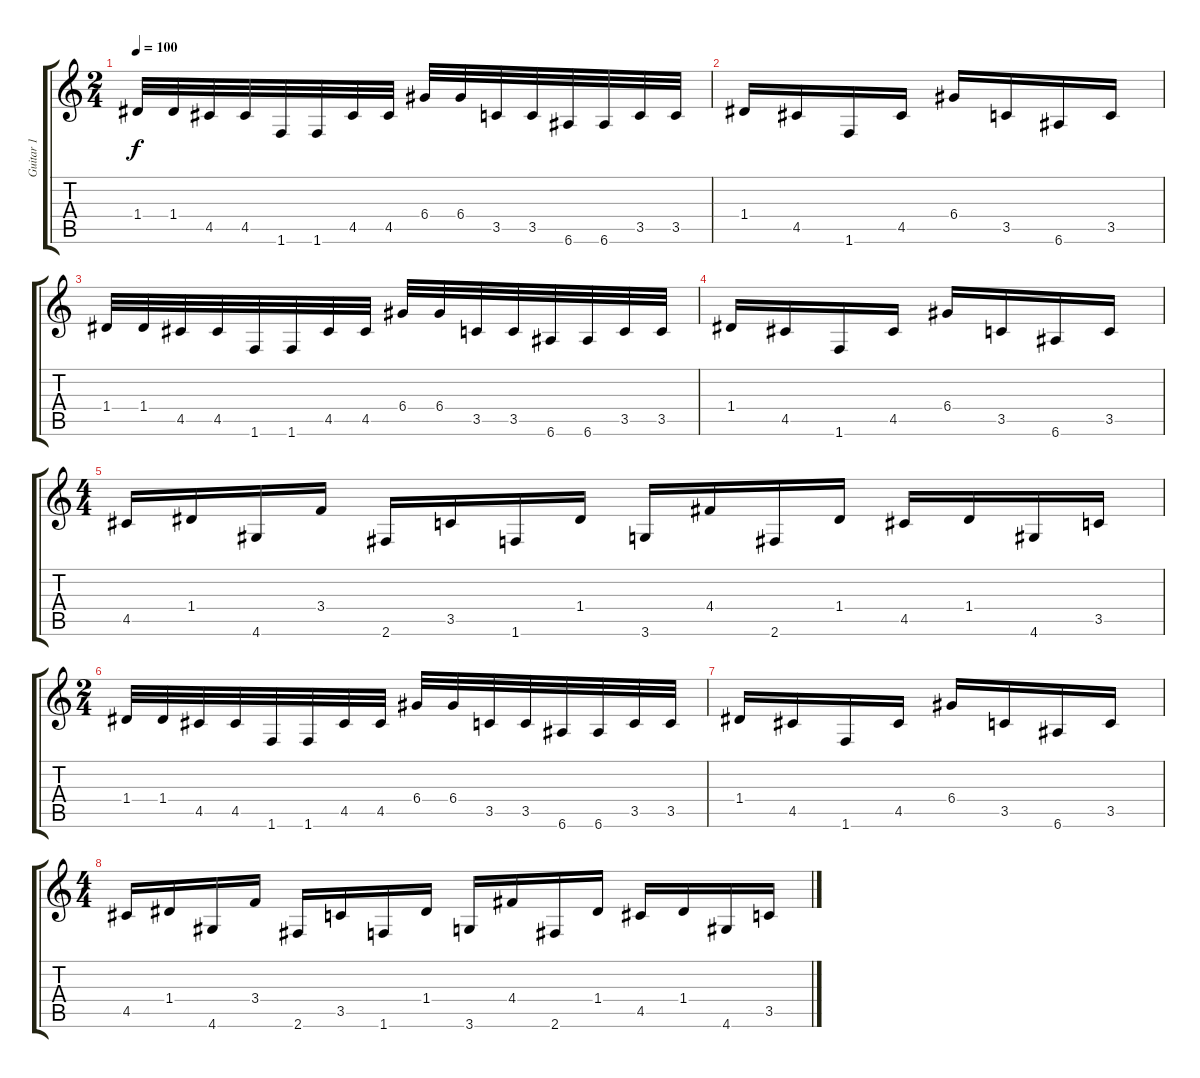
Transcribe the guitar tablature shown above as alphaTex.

\track ("Guitar 1" "Guitar 1") {instrument distortionguitar}
\staff {score tabs}
\tuning (E4 B3 G3 D3 A2 E2) {hide}
\ts (2 4)
\tempo 100
\clef g2
\ks c
1.4.32{dy f} 1.4.32 4.5.32 4.5.32 1.6.32 1.6.32 4.5.32 4.5.32 6.4.32 6.4.32 3.5.32 3.5.32 6.6.32 6.6.32 3.5.32 3.5.32 |
1.4.16 4.5.16 1.6.16 4.5.16 6.4.16 3.5.16 6.6.16 3.5.16 |
1.4.32 1.4.32 4.5.32 4.5.32 1.6.32 1.6.32 4.5.32 4.5.32 6.4.32 6.4.32 3.5.32 3.5.32 6.6.32 6.6.32 3.5.32 3.5.32 |
1.4.16 4.5.16 1.6.16 4.5.16 6.4.16 3.5.16 6.6.16 3.5.16 |
\ts (4 4)
4.5.16{volume 8} 1.4.16 4.6.16 3.4.16 2.6.16 3.5.16 1.6.16 1.4.16 3.6.16 4.4.16 2.6.16 1.4.16 4.5.16 1.4.16 4.6.16 3.5.16 |
\ts (2 4)
1.4.32 1.4.32 4.5.32 4.5.32 1.6.32 1.6.32 4.5.32 4.5.32 6.4.32 6.4.32 3.5.32 3.5.32 6.6.32 6.6.32 3.5.32 3.5.32 |
1.4.16 4.5.16 1.6.16 4.5.16 6.4.16 3.5.16 6.6.16 3.5.16 |
\ts (4 4)
4.5.16 1.4.16 4.6.16 3.4.16 2.6.16 3.5.16 1.6.16 1.4.16 3.6.16 4.4.16 2.6.16 1.4.16 4.5.16 1.4.16 4.6.16 3.5.16
